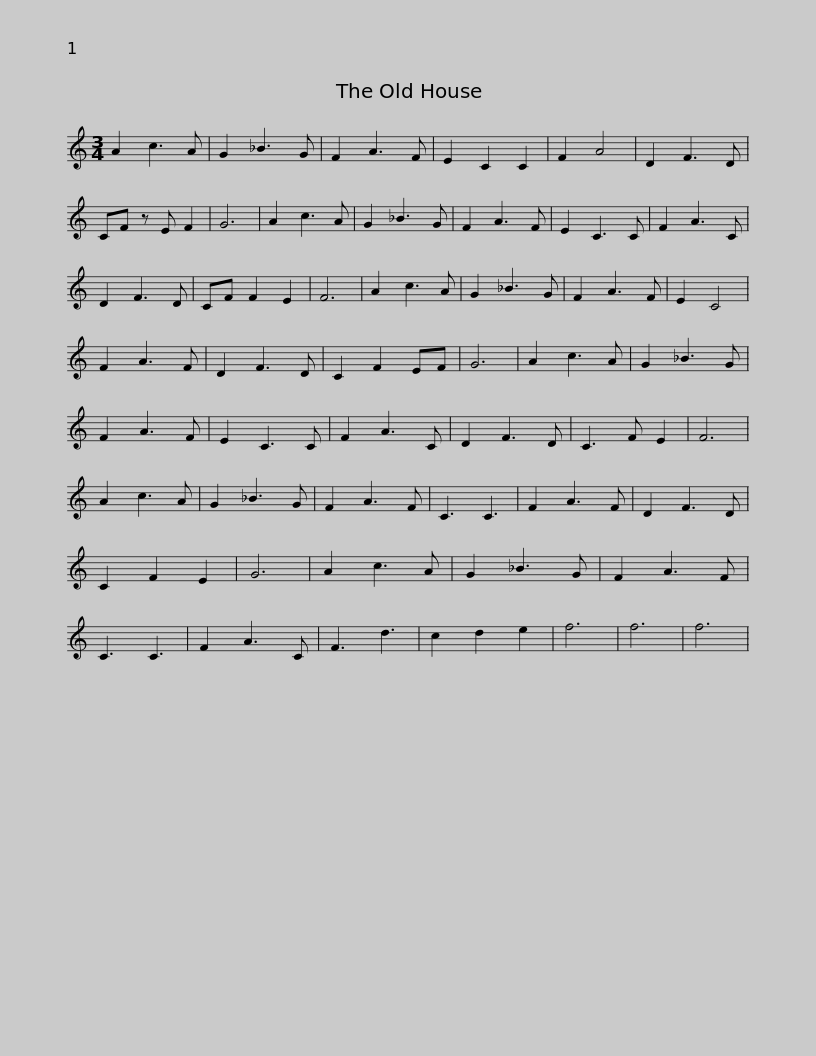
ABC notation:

X:1
L:1/8
M:3/4
I:linebreak $
K:C
V:1 treble
V:1
 A2 c3 A | G2 _B3 G | F2 A3 F | E2 C2 C2 | F2 A4 | %5
 D2 F3 D | CF z E F2 | G6 | A2 c3 A | G2 _B3 G |$ %10
 F2 A3 F | E2 C3 C | F2 A3 C | D2 F3 D | CF F2 E2 | %15
 F6 | A2 c3 A | G2 _B3 G | F2 A3 F | E2 C4 | %20
 F2 A3 F |$ D2 F3 D | C2 F2 EF | G6 | A2 c3 A | %25
 G2 _B3 G | F2 A3 F | E2 C3 C | F2 A3 C | D2 F3 D | %30
 C3 F E2 | F6 |$ A2 c3 A | G2 _B3 G | F2 A3 F | %35
 C3 C3 | F2 A3 F | D2 F3 D | C2 F2 E2 | G6 | %40
 A2 c3 A | G2 _B3 G | F2 A3 F |$ C3 C3 | F2 A3 C | %45
 F3 d3 | c2 d2 e2 | f6 | f6 | f6 | %50
